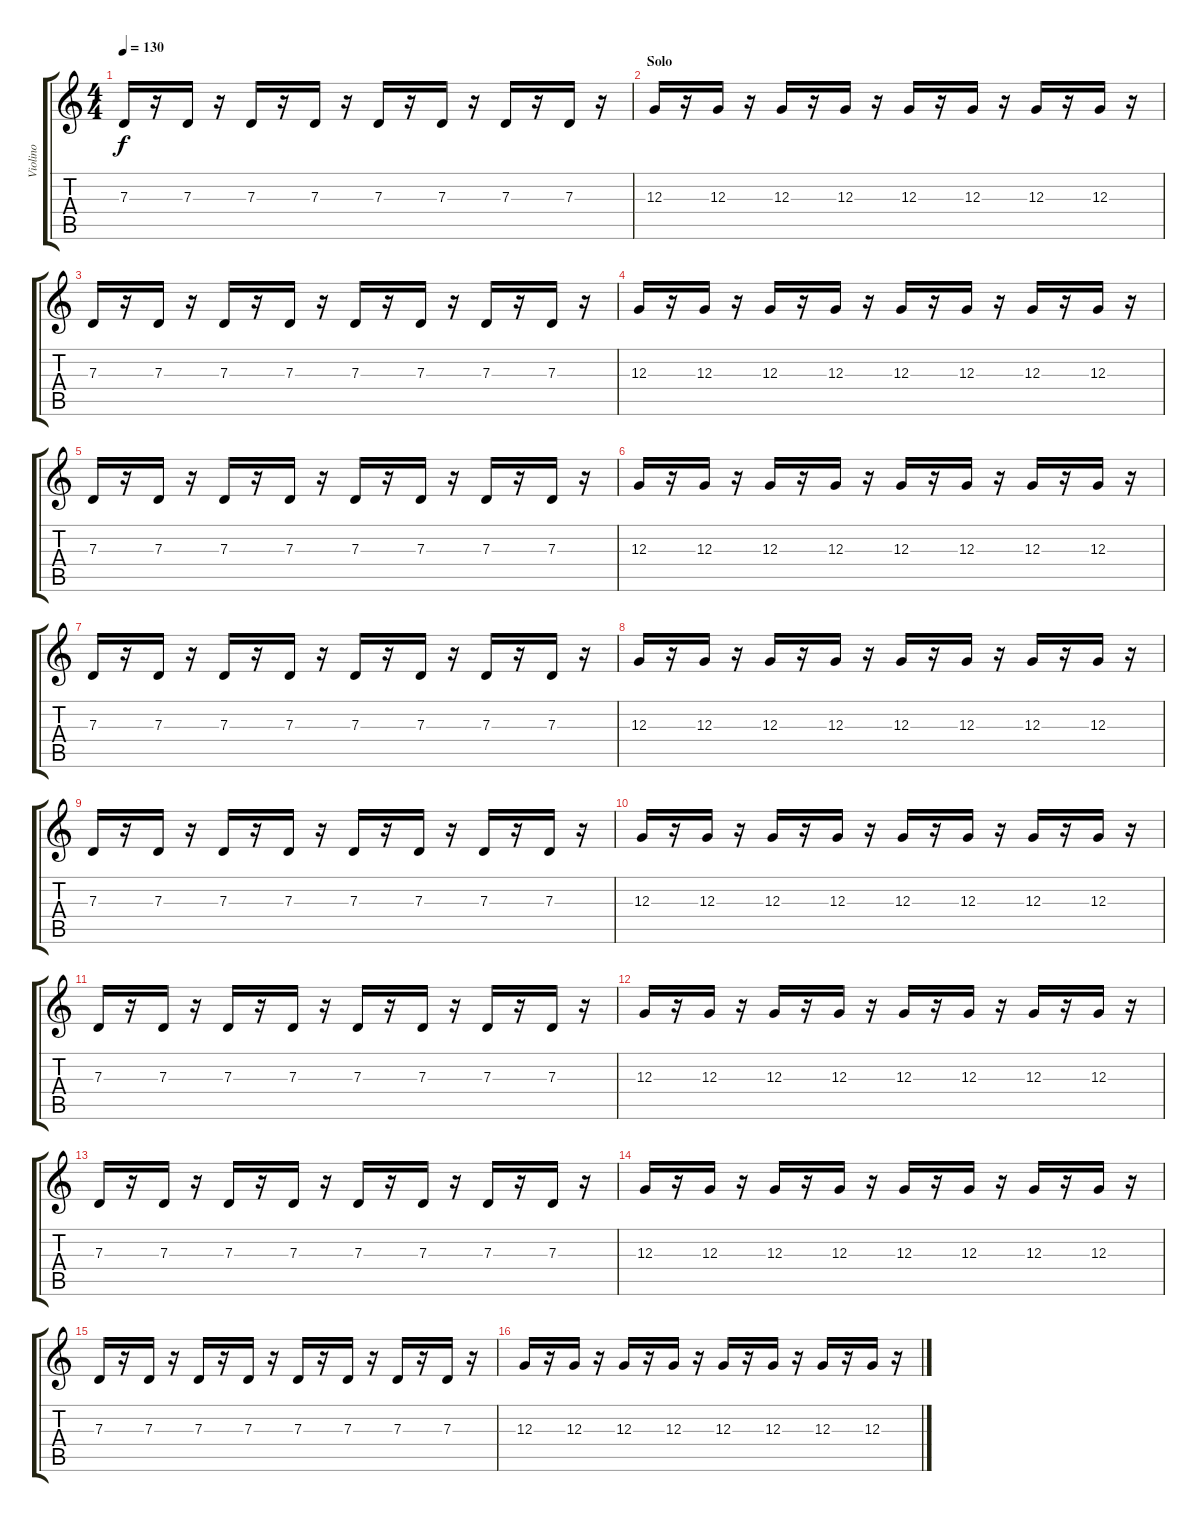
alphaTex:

\track ("Violino" "Violino") {instrument violin}
\staff {score tabs}
\tuning (E4 B3 G3 D3 A2 E2) {hide}
\ts (4 4)
\tempo 130
\clef g2
\ks c
7.3.16{dy f} r.16 7.3.16 r.16 7.3.16 r.16 7.3.16 r.16 7.3.16 r.16 7.3.16 r.16 7.3.16 r.16 7.3.16 r.16 |
\section ("" "Solo")
12.3.16 r.16 12.3.16 r.16 12.3.16 r.16 12.3.16 r.16 12.3.16 r.16 12.3.16 r.16 12.3.16 r.16 12.3.16 r.16 |
7.3.16 r.16 7.3.16 r.16 7.3.16 r.16 7.3.16 r.16 7.3.16 r.16 7.3.16 r.16 7.3.16 r.16 7.3.16 r.16 |
12.3.16 r.16 12.3.16 r.16 12.3.16 r.16 12.3.16 r.16 12.3.16 r.16 12.3.16 r.16 12.3.16 r.16 12.3.16 r.16 |
7.3.16 r.16 7.3.16 r.16 7.3.16 r.16 7.3.16 r.16 7.3.16 r.16 7.3.16 r.16 7.3.16 r.16 7.3.16 r.16 |
12.3.16 r.16 12.3.16 r.16 12.3.16 r.16 12.3.16 r.16 12.3.16 r.16 12.3.16 r.16 12.3.16 r.16 12.3.16 r.16 |
7.3.16 r.16 7.3.16 r.16 7.3.16 r.16 7.3.16 r.16 7.3.16 r.16 7.3.16 r.16 7.3.16 r.16 7.3.16 r.16 |
12.3.16 r.16 12.3.16 r.16 12.3.16 r.16 12.3.16 r.16 12.3.16 r.16 12.3.16 r.16 12.3.16 r.16 12.3.16 r.16 |
7.3.16 r.16 7.3.16 r.16 7.3.16 r.16 7.3.16 r.16 7.3.16 r.16 7.3.16 r.16 7.3.16 r.16 7.3.16 r.16 |
12.3.16 r.16 12.3.16 r.16 12.3.16 r.16 12.3.16 r.16 12.3.16 r.16 12.3.16 r.16 12.3.16 r.16 12.3.16 r.16 |
7.3.16 r.16 7.3.16 r.16 7.3.16 r.16 7.3.16 r.16 7.3.16 r.16 7.3.16 r.16 7.3.16 r.16 7.3.16 r.16 |
12.3.16 r.16 12.3.16 r.16 12.3.16 r.16 12.3.16 r.16 12.3.16 r.16 12.3.16 r.16 12.3.16 r.16 12.3.16 r.16 |
7.3.16 r.16 7.3.16 r.16 7.3.16 r.16 7.3.16 r.16 7.3.16 r.16 7.3.16 r.16 7.3.16 r.16 7.3.16 r.16 |
12.3.16 r.16 12.3.16 r.16 12.3.16 r.16 12.3.16 r.16 12.3.16 r.16 12.3.16 r.16 12.3.16 r.16 12.3.16 r.16 |
7.3.16 r.16 7.3.16 r.16 7.3.16 r.16 7.3.16 r.16 7.3.16 r.16 7.3.16 r.16 7.3.16 r.16 7.3.16 r.16 |
12.3.16 r.16 12.3.16 r.16 12.3.16 r.16 12.3.16 r.16 12.3.16 r.16 12.3.16 r.16 12.3.16 r.16 12.3.16 r.16
